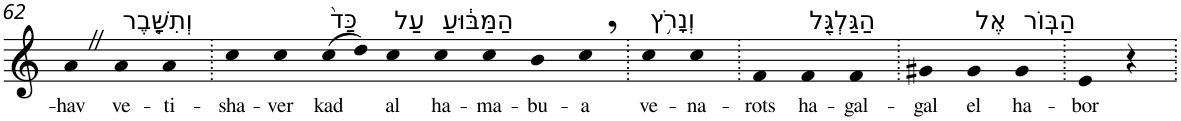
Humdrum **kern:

**kern	**text
*part1	*part1
*staff1	*staff1
*I"Piano	*
*I'Pno	*
!!LO:PB:g=z
*clefG2	*
*k[]	*
=62	=62
!	!LO:LY:b
4aZ	-hav
!LO:TX:a:t=וְתִשָּׁ֤בֶר	!
!	!LO:LY:b
4a	ve-
!	!LO:LY:b
4a	-ti-
=63.	=63.
!	!LO:LY:b
4cc	-sha-
!	!LO:LY:b
4cc	-ver
!LO:TX:a:t=כַּד֙	!
!	!LO:LY:b
(>8cc	kad
8dd)	.
!LO:TX:a:t=עַל	!
!	!LO:LY:b
4cc	al
!LO:TX:a:t=הַמַּבּ֔וּעַ	!
!	!LO:LY:b
4cc	ha-
!	!LO:LY:b
4cc	-ma-
!	!LO:LY:b
4b	-bu-
!	!LO:LY:b
4cc,	-a
=64.	=64.
!LO:TX:a:t=וְנָרֹ֥ץ	!
!	!LO:LY:b
4cc	ve-
!	!LO:LY:b
4cc	-na-
=65.	=65.
!	!LO:LY:b
4f	-rots
!LO:TX:a:t=הַגַּלְגַּ֖ל	!
!	!LO:LY:b
4f	ha-
!	!LO:LY:b
4f	-gal-
=66.	=66.
!	!LO:LY:b
4g#X	-gal
!LO:TX:a:t=אֶל	!
!	!LO:LY:b
4g#	el
!LO:TX:a:t=הַבּֽוֹר	!
!	!LO:LY:b
4g#	ha-
=67.	=67.
!	!LO:LY:b
4e	-bor
4r	.
=.	=.
*-	*-
